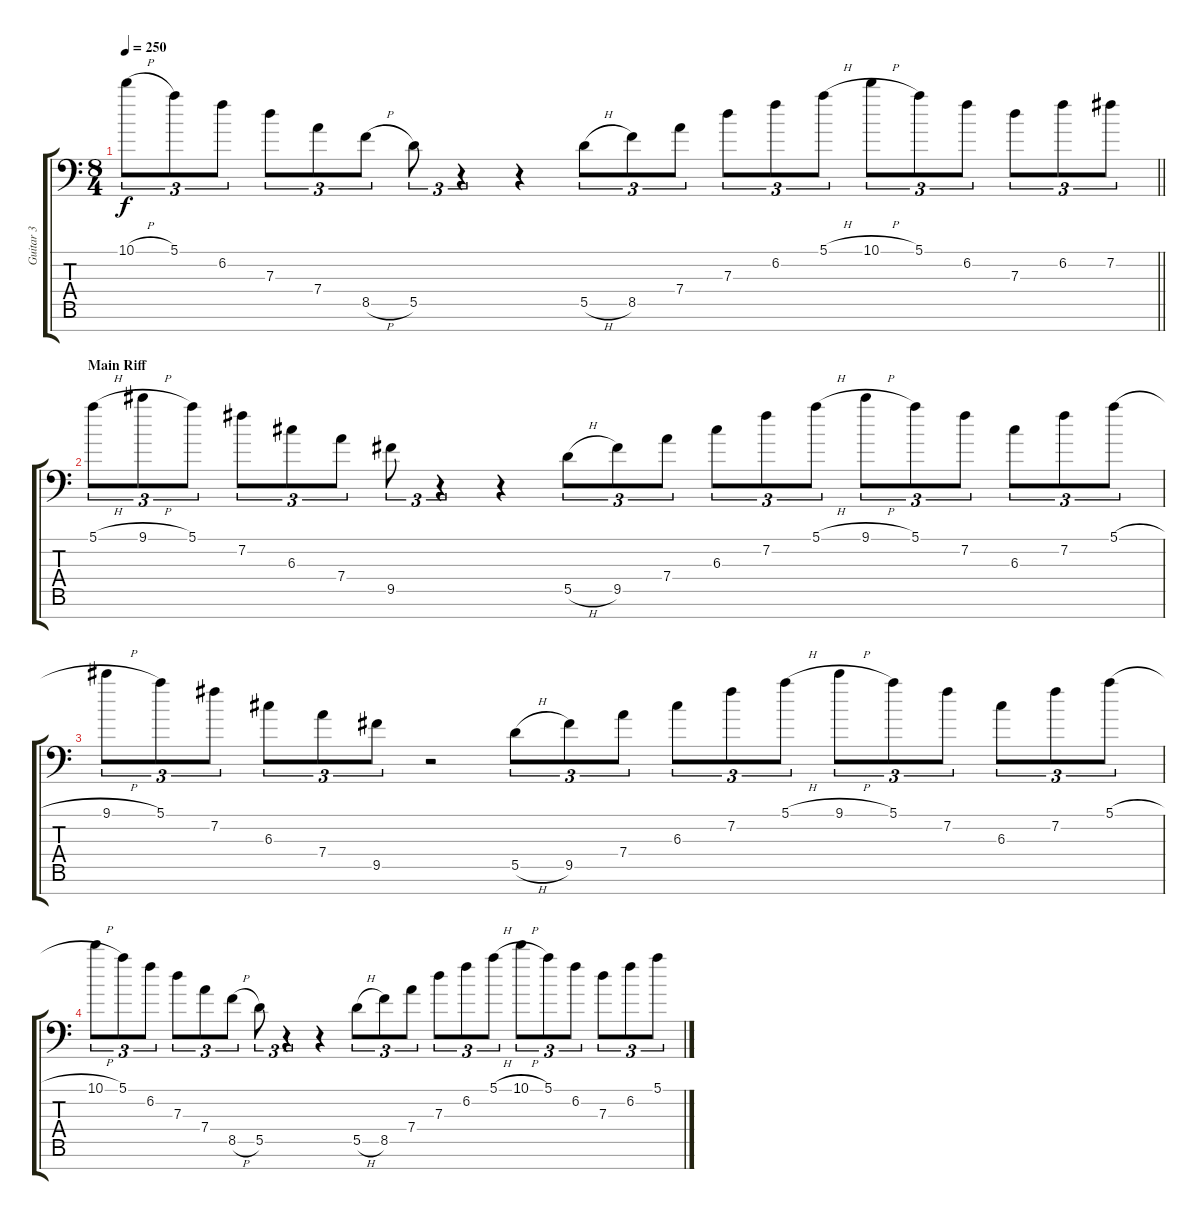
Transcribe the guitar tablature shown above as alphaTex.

\track ("Guitar 3" "Guitar 3") {instrument distortionguitar}
\staff {score tabs}
\tuning (E4 B3 G3 D3 A2 E2 A1) {hide}
\ts (8 4)
\tempo 250
\clef f4
\barLineRight lightlight
\ks c
10.1{h}.8{tu (3 2) dy f volume 16} 5.1.8{tu (3 2)} 6.2.8{tu (3 2)} 7.3.8{tu (3 2)} 7.4.8{tu (3 2)} 8.5{h}.8{tu (3 2)} 5.5.8{tu (3 2)} r.4{tu (3 2)} r.4 5.5{h}.8{tu (3 2)} 8.5.8{tu (3 2)} 7.4.8{tu (3 2)} 7.3.8{tu (3 2)} 6.2.8{tu (3 2)} 5.1{h}.8{tu (3 2)} 10.1{h}.8{tu (3 2)} 5.1.8{tu (3 2)} 6.2.8{tu (3 2)} 7.3.8{tu (3 2)} 6.2.8{tu (3 2)} 7.2.8{tu (3 2)} |
\section ("" "Main Riff")
5.1{h}.8{tu (3 2)} 9.1{h}.8{tu (3 2)} 5.1.8{tu (3 2)} 7.2.8{tu (3 2)} 6.3.8{tu (3 2)} 7.4.8{tu (3 2)} 9.5.8{tu (3 2)} r.4{tu (3 2)} r.4 5.5{h}.8{tu (3 2)} 9.5.8{tu (3 2)} 7.4.8{tu (3 2)} 6.3.8{tu (3 2)} 7.2.8{tu (3 2)} 5.1{h}.8{tu (3 2)} 9.1{h}.8{tu (3 2)} 5.1.8{tu (3 2)} 7.2.8{tu (3 2)} 6.3.8{tu (3 2)} 7.2.8{tu (3 2)} 5.1{h}.8{tu (3 2)} |
9.1{h}.8{tu (3 2)} 5.1.8{tu (3 2)} 7.2.8{tu (3 2)} 6.3.8{tu (3 2)} 7.4.8{tu (3 2)} 9.5.8{tu (3 2)} r.2 5.5{h}.8{tu (3 2)} 9.5.8{tu (3 2)} 7.4.8{tu (3 2)} 6.3.8{tu (3 2)} 7.2.8{tu (3 2)} 5.1{h}.8{tu (3 2)} 9.1{h}.8{tu (3 2)} 5.1.8{tu (3 2)} 7.2.8{tu (3 2)} 6.3.8{tu (3 2)} 7.2.8{tu (3 2)} 5.1{h}.8{tu (3 2)} |
10.1{h}.8{tu (3 2)} 5.1.8{tu (3 2)} 6.2.8{tu (3 2)} 7.3.8{tu (3 2)} 7.4.8{tu (3 2)} 8.5{h}.8{tu (3 2)} 5.5.8{tu (3 2)} r.4{tu (3 2)} r.4 5.5{h}.8{tu (3 2)} 8.5.8{tu (3 2)} 7.4.8{tu (3 2)} 7.3.8{tu (3 2)} 6.2.8{tu (3 2)} 5.1{h}.8{tu (3 2)} 10.1{h}.8{tu (3 2)} 5.1.8{tu (3 2)} 6.2.8{tu (3 2)} 7.3.8{tu (3 2)} 6.2.8{tu (3 2)} 5.1{h}.8{tu (3 2)}
